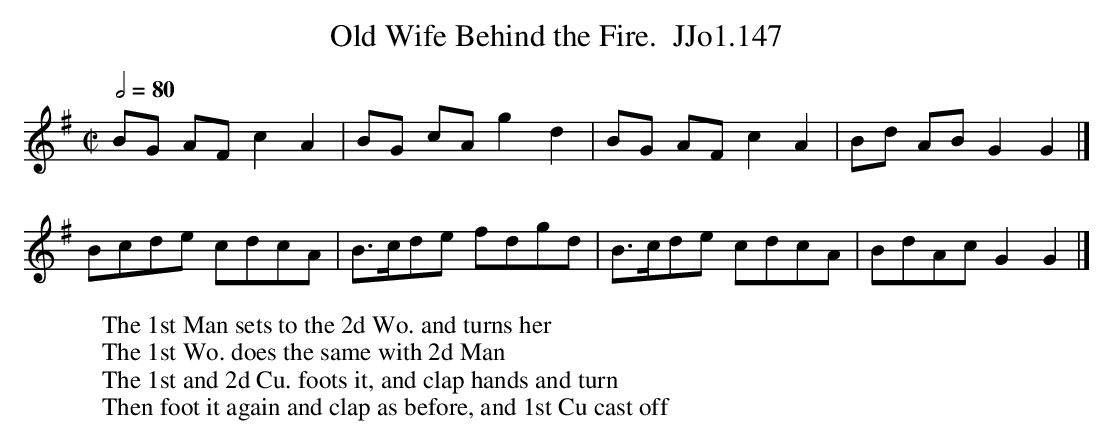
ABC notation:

X:1
T:Old Wife Behind the Fire.  JJo1.147
M:C|
L:1/8
Q:1/2=80
K:G
BG AF c2 A2 | BG cA g2 d2 | BG AF c2 A2 | Bd AB G2G2 |]
Bcde cdcA | B>cde fdgd | B>cde cdcA | BdAc G2 G2 |]
W:The 1st Man sets to the 2d Wo. and turns her
W:The 1st Wo. does the same with 2d Man
W:The 1st and 2d Cu. foots it, and clap hands and turn
W:Then foot it again and clap as before, and 1st Cu cast off
